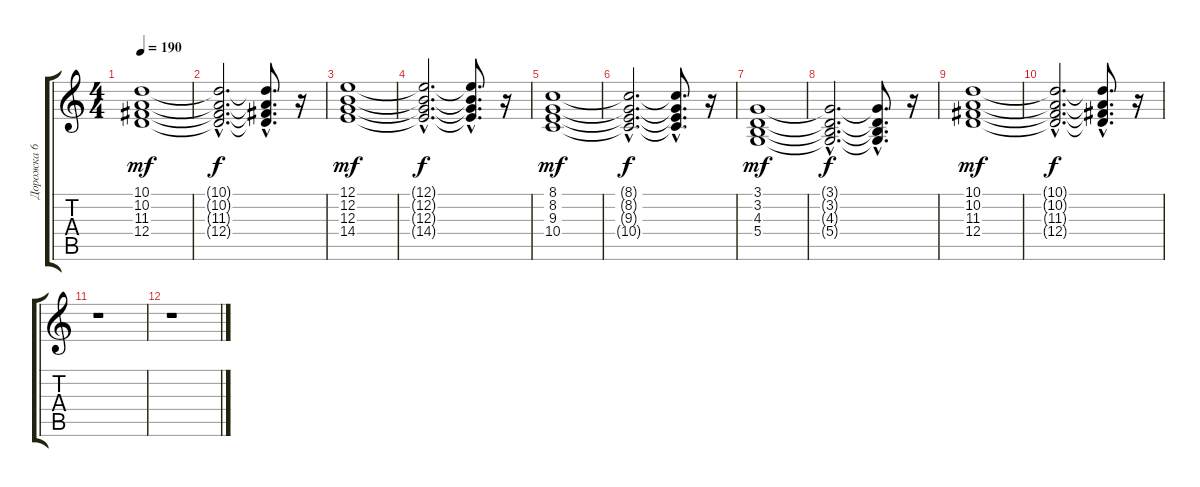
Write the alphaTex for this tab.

\track ("Дорожка 6" "Дорожка 6") {instrument stringensemble2}
\staff {score tabs}
\tuning (E4 B3 G3 D3 A2 E2) {hide}
\ts (4 4)
\tempo 190
\clef g2
\ks c
(10.1 10.2 11.3 12.4).1{dy mf} |
(10.1{hac t} 10.2{hac t} 11.3{hac t} 12.4{hac t}).2{d dy f} (10.1{hac t} 10.2{hac t} 11.3{hac t} 12.4{hac t}).8{d} r.16 |
(12.1 12.2 12.3 14.4).1{dy mf} |
(12.1{hac t} 12.2{hac t} 12.3{hac t} 14.4{hac t}).2{d dy f} (12.1{hac t} 12.2{hac t} 12.3{hac t} 14.4{hac t}).8{d} r.16 |
(8.1 8.2 9.3 10.4).1{dy mf} |
(8.1{hac t} 8.2{hac t} 9.3{hac t} 10.4{hac t}).2{d dy f} (8.1{hac t} 8.2{hac t} 9.3{hac t} 10.4{hac t}).8{d} r.16 |
(3.1 3.2 4.3 5.4).1{dy mf} |
(3.1{hac t} 3.2{hac t} 4.3{hac t} 5.4{hac t}).2{d dy f} (3.1{hac t} 3.2{hac t} 4.3{hac t} 5.4{hac t}).8{d} r.16 |
(10.1 10.2 11.3 12.4).1{dy mf} |
(10.1{hac t} 10.2{hac t} 11.3{hac t} 12.4{hac t}).2{d dy f} (10.1{hac t} 10.2{hac t} 11.3{hac t} 12.4{hac t}).8{d} r.16 |
r.1 |
r.1
